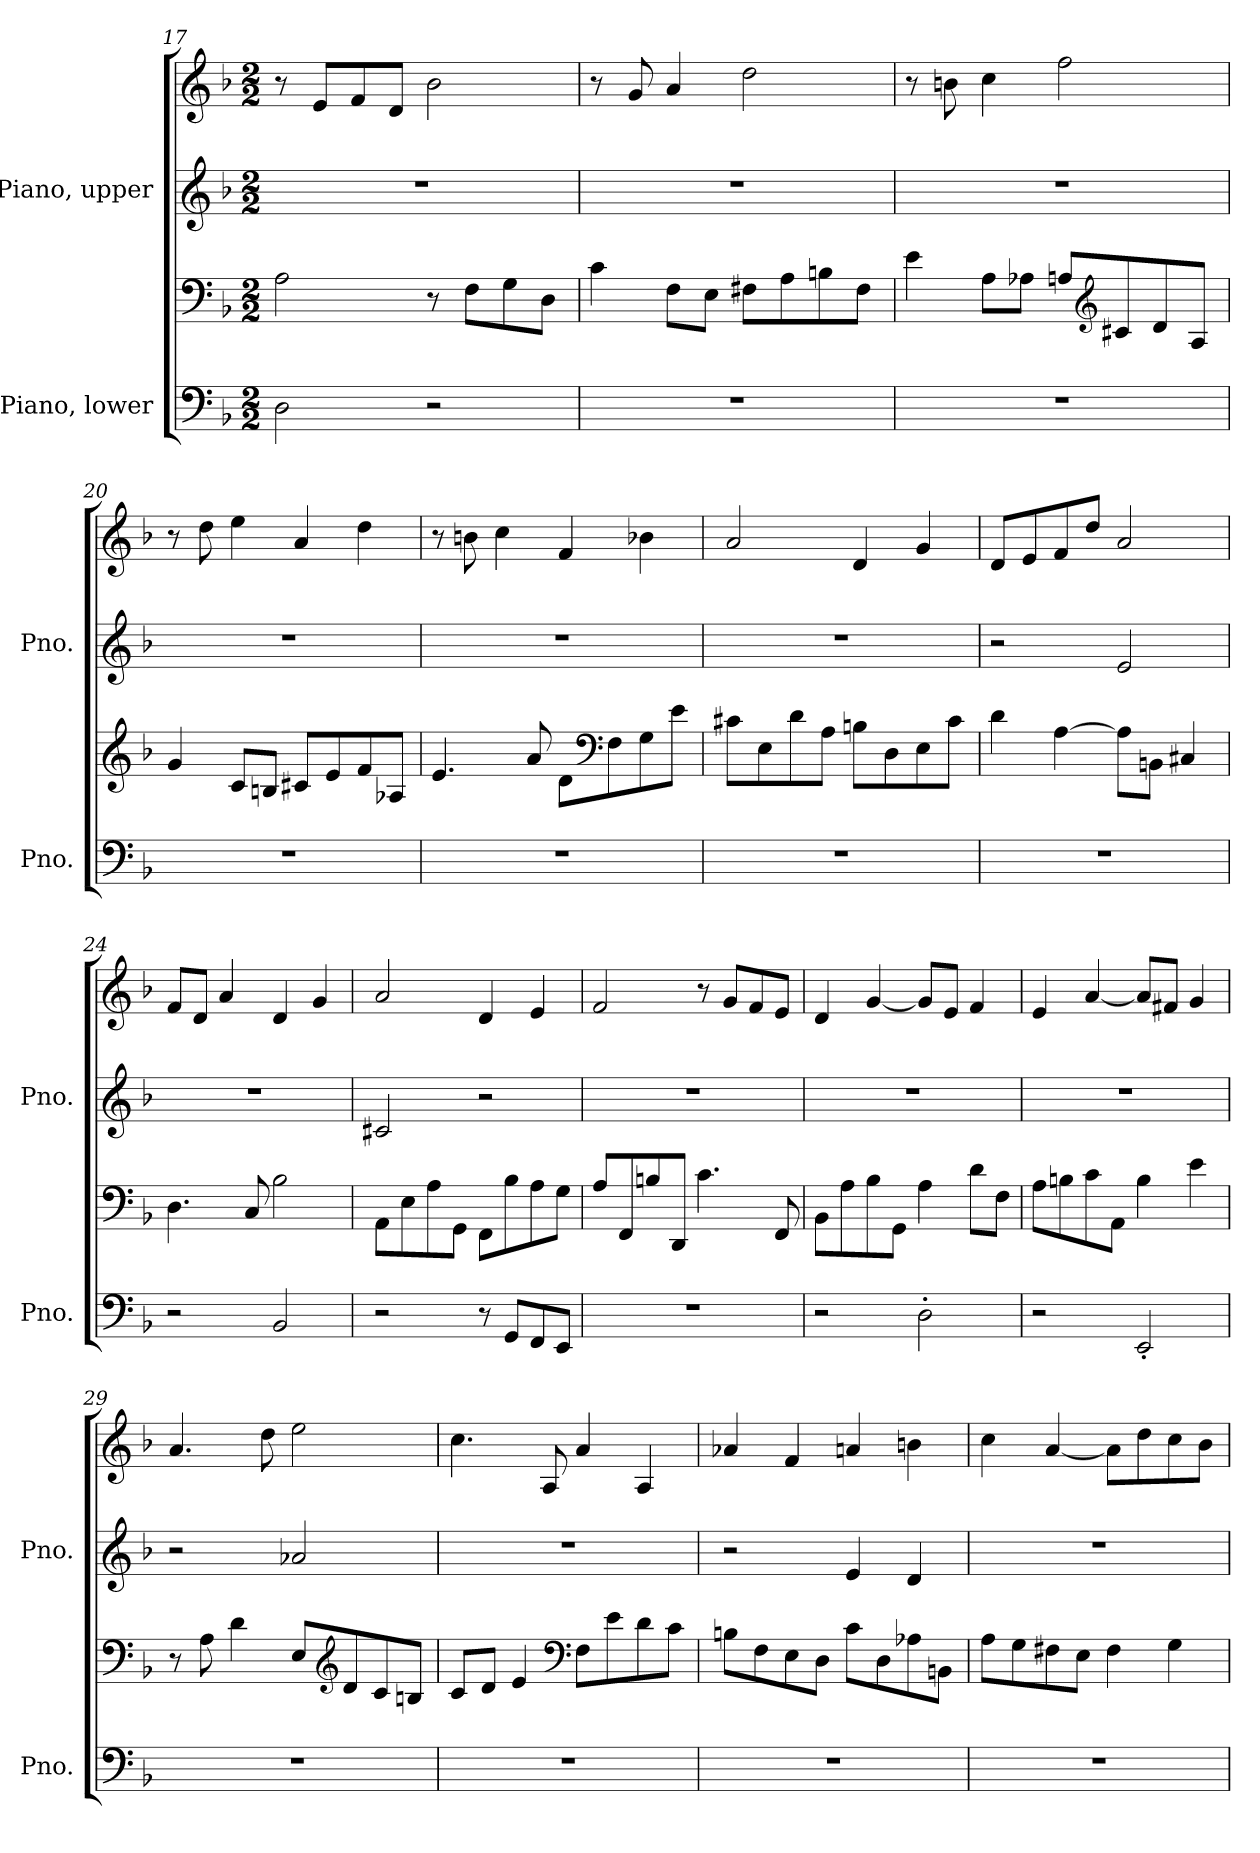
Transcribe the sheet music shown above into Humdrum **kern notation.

**kern	**kern	**kern	**kern
*part2	*part2	*part1	*part1
*staff4	*staff3	*staff2	*staff1
*I"Piano, lower	*	*I"Piano, upper	*
*I'Pno.	*	*I'Pno.	*
*clefF4	*clefF4	*clefG2	*clefG2
*k[b-]	*k[b-]	*k[b-]	*k[b-]
*M2/2	*M2/2	*M2/2	*M2/2
=17	=17	=17	=17
2D\	2A\	1r	8r
.	.	.	8e/L
.	.	.	8f/
.	.	.	8d/J
2r	8r	.	2b-\
.	8F\L	.	.
.	8G\	.	.
.	8D\J	.	.
=18	=18	=18	=18
1r	4c\	1r	8r
.	.	.	8g/
.	8F\L	.	4a/
.	8E\J	.	.
.	8F#X\L	.	2dd\
.	8A\	.	.
.	8Bn\	.	.
.	8F#\J	.	.
!!LO:LB:g=z
=19	=19	=19	=19
1r	4e\	1r	8r
.	.	.	8bn\
.	8A\L	.	4cc\
.	8A-X\J	.	.
.	8An/L	.	2ff\
*	*clefG2	*	*
.	8c#X/	.	.
.	8d/	.	.
.	8A/J	.	.
=20	=20	=20	=20
1r	4g/	1r	8r
.	.	.	8dd\
.	8c/L	.	4ee\
.	8Bn/J	.	.
.	8c#X/L	.	4a/
.	8e/	.	.
.	8f/	.	4dd\
.	8A-X/J	.	.
=21	=21	=21	=21
1r	4.e/	1r	8r
.	.	.	8bn\
.	.	.	4cc\
.	8a/	.	.
.	8d\L	.	4f/
*	*clefF4	*	*
.	8F\	.	.
.	8G\	.	4b-X\
.	8e\J	.	.
=22	=22	=22	=22
1r	8c#X\L	1r	2a/
.	8E\	.	.
.	8d\	.	.
.	8A\J	.	.
.	8Bn\L	.	4d/
.	8D\	.	.
.	8E\	.	4g/
.	8c#\J	.	.
!!LO:LB:g=z
=23	=23	=23	=23
1r	4d\	2r	8d/L
.	.	.	8e/
.	[4A\	.	8f/
.	.	.	8dd/J
.	8A\L]	2e/	2a/
.	8BBn\J	.	.
.	4C#X/	.	.
=24	=24	=24	=24
2r	4.D\	1r	8f/L
.	.	.	8d/J
.	.	.	4a/
.	8C/	.	.
2BB-/	2B-\	.	4d/
.	.	.	4g/
=25	=25	=25	=25
2r	8AA\L	2c#X/	2a/
.	8E\	.	.
.	8A\	.	.
.	8GG\J	.	.
8r	8FF\L	2r	4d/
8GG/L	8B-\	.	.
8FF/	8A\	.	4e/
8EE/J	8G\J	.	.
=26	=26	=26	=26
1r	8A/L	1r	2f/
.	8FF/	.	.
.	8Bn/	.	.
.	8DD/J	.	.
.	4.c\	.	8r
.	.	.	8g/L
.	.	.	8f/
.	8FF/	.	8e/J
=27	=27	=27	=27
2r	8BB-\L	1r	4d/
.	8A\	.	.
.	8B-\	.	[4g/
.	8GG\J	.	.
2D'\	4A\	.	8g/L]
.	.	.	8e/J
.	8d\L	.	4f/
.	8F\J	.	.
!!LO:PB:g=z
=28	=28	=28	=28
2r	8A\L	1r	4e/
.	8Bn\	.	.
.	8c\	.	[4a/
.	8AA\J	.	.
2EE'/	4B\	.	8a/L]
.	.	.	8f#X/J
.	4e\	.	4g/
=29	=29	=29	=29
1r	8r	2r	4.a/
.	8A\	.	.
.	4d\	.	.
.	.	.	8dd\
.	8E/L	2a-X/	2ee\
*	*clefG2	*	*
.	8d/	.	.
.	8c/	.	.
.	8Bn/J	.	.
=30	=30	=30	=30
1r	8c/L	1r	4.cc\
.	8d/J	.	.
.	4e/	.	.
.	.	.	8A/
*	*clefF4	*	*
.	8F\L	.	4a/
.	8e\	.	.
.	8d\	.	4A/
.	8c\J	.	.
=31	=31	=31	=31
1r	8Bn\L	2r	4a-X/
.	8F\	.	.
.	8E\	.	4f/
.	8D\J	.	.
.	8c\L	4e/	4an/
.	8D\	.	.
.	8A-X\	4d/	4bn\
.	8BBn\J	.	.
!!LO:LB:g=z
=32	=32	=32	=32
1r	8A\L	1r	4cc\
.	8G\	.	.
.	8F#X\	.	[4a/
.	8E\J	.	.
.	4F#\	.	8a\L]
.	.	.	8dd\
.	4G\	.	8cc\
.	.	.	8b-\J
=	=	=	=
*-	*-	*-	*-
